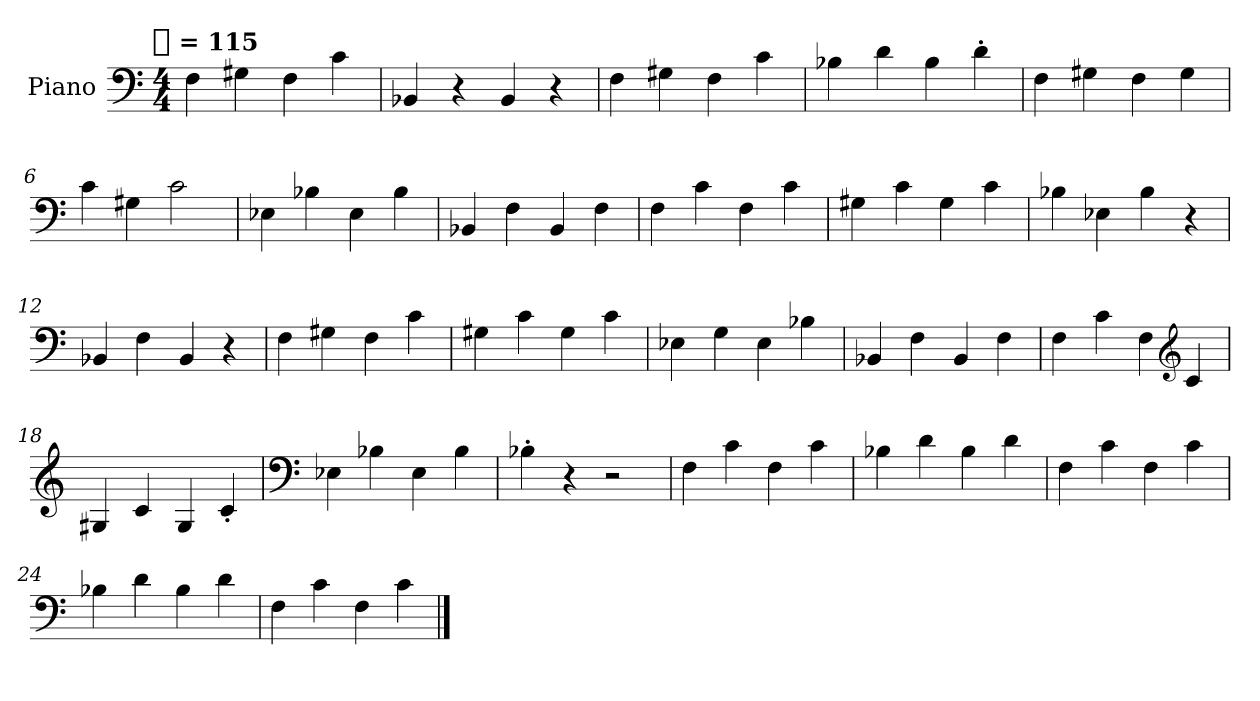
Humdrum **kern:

**kern
*part1
*staff1
*I"Piano
*I'Pno.
*clefF4
!!LO:TX:omd:t=[quarter] = 115
*M4/4
*MM115
=1
4F
4G#X
4F
4c
=2
4BB-X
4r
4BB-
4r
=3
4F
4G#X
4F
4c
=4
4B-X
4d
4B-
4d'
=5
4F
4G#X
4F
4G#
=6
4c
4G#X
2c
=7
4E-X
4B-X
4E-
4B-
!!LO:LB:g=z
=8
4BB-X
4F
4BB-
4F
=9
4F
4c
4F
4c
=10
4G#X
4c
4G#
4c
=11
4B-X
4E-X
4B-
4r
=12
4BB-X
4F
4BB-
4r
=13
4F
4G#X
4F
4c
=14
4G#X
4c
4G#
4c
=15
4E-X
4G
4E-
4B-X
!!LO:LB:g=z
=16
4BB-X
4F
4BB-
4F
=17
4F
4c
4F
*clefG2
4c
=18
4G#X
4c
4G#
4c'
=19
*clefF4
4E-X
4B-X
4E-
4B-
=20
4B-X'
4r
2r
=21
4F
4c
4F
4c
=22
4B-X
4d
4B-
4d
!!LO:LB:g=z
=23
4F
4c
4F
4c
=24
4B-X
4d
4B-
4d
=25
4F
4c
4F
4c
==
*-
